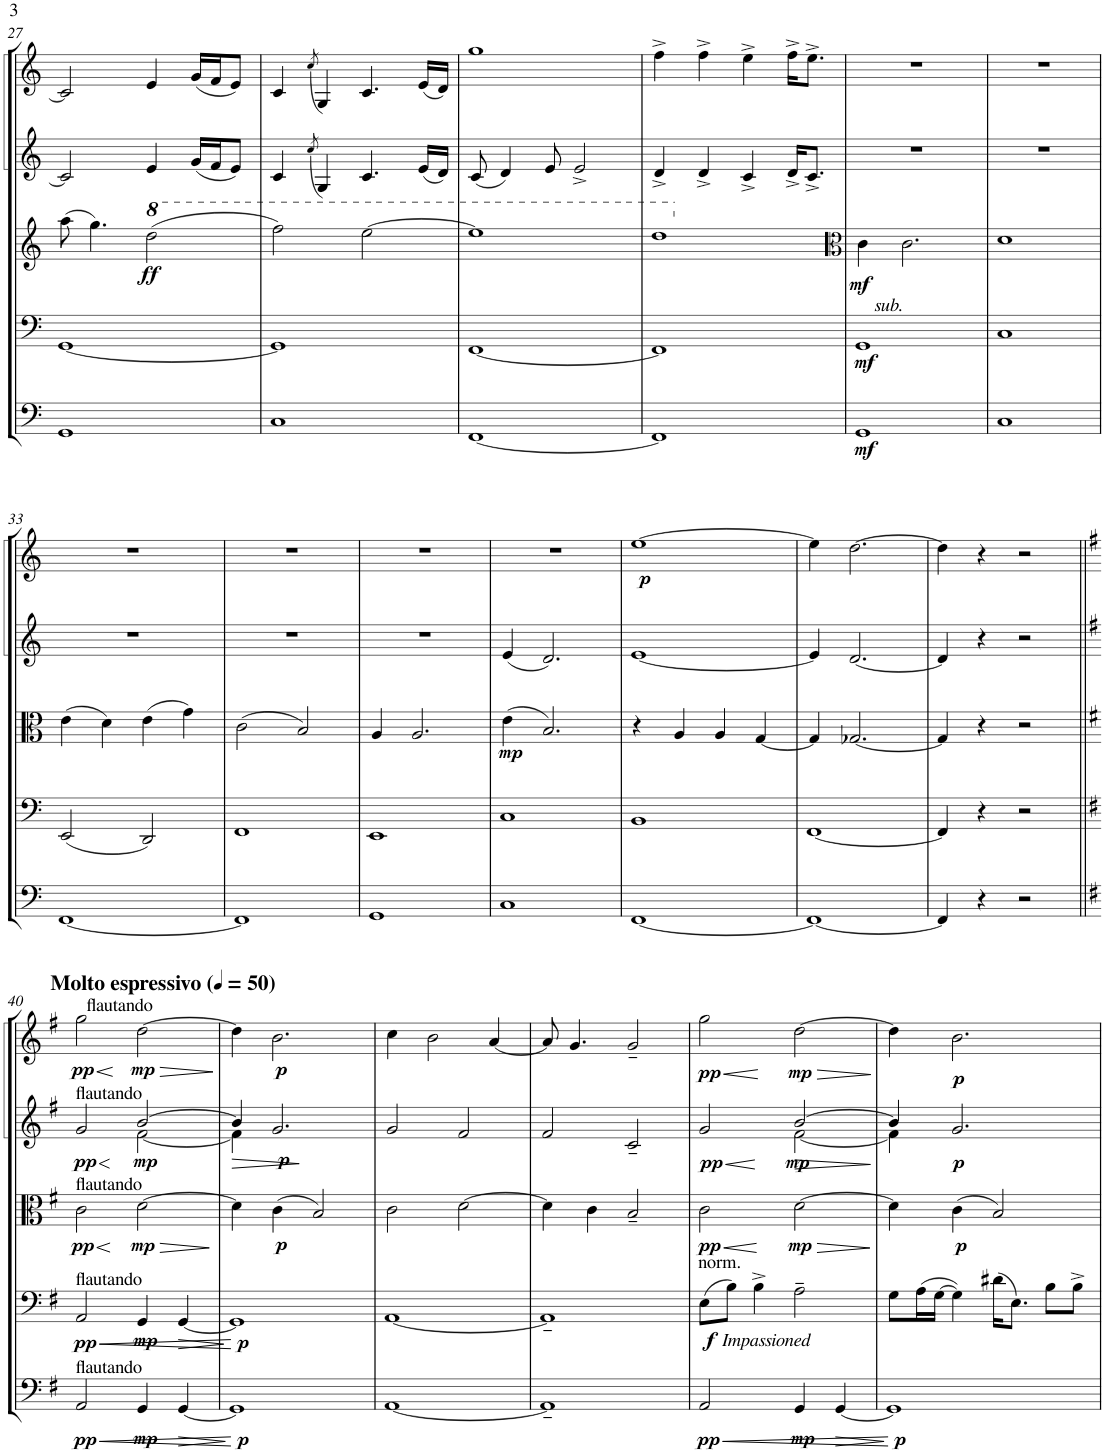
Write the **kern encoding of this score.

**kern	**dynam	**kern	**dynam	**kern	**dynam	**kern	**dynam	**kern	**dynam
*part5	*part5	*part4	*part4	*part3	*part3	*part2	*part2	*part1	*part1
*staff5	*staff5	*staff4	*staff4	*staff3	*staff3	*staff2	*staff2	*staff1	*staff1
*I"Bass	*	*I"Cello	*	*I"Viola	*	*I"Violin II	*	*I"Violin I	*
!!LO:PB:g=z
*clefF4	*	*clefF4	*	*clefG2	*	*clefG2	*	*clefG2	*
*Trd7c12	*	*	*	*	*	*	*	*	*
*k[]	*	*k[]	*	*k[]	*	*k[]	*	*k[]	*
*M4/4	*	*M4/4	*	*M4/4	*	*M4/4	*	*M4/4	*
=27	=27	=27	=27	=27	=27	=27	=27	=27	=27
!	!	!	!	!	!	!	!	!LO:TX:a:t=3	!
1GG	.	[1GG	.	(8aa\	.	2c/]	.	2c/]	.
.	.	.	.	4.gg\)	.	.	.	.	.
*	*	*	*	*8va	*	*	*	*	*
!	!	!	!	!	!LO:DY:b	!	!	!	!
.	.	.	.	(2ddd\	ff	4e/	.	4e/	.
.	.	.	.	.	.	(16g/LL	.	(16g/LL	.
.	.	.	.	.	.	16f/J	.	16f/J	.
.	.	.	.	.	.	8e/J)	.	8e/J)	.
=28	=28	=28	=28	=28	=28	=28	=28	=28	=28
1C	.	1GG]	.	2fff\)	.	4c/	.	4c/	.
.	.	.	.	.	.	(8qcc/	.	(8qcc/	.
.	.	.	.	.	.	4G/)	.	4G/)	.
.	.	.	.	[2eee\	.	4.c/	.	4.c/	.
.	.	.	.	.	.	(16e/LL	.	(16e/LL	.
.	.	.	.	.	.	16d/JJ)	.	16d/JJ)	.
=29	=29	=29	=29	=29	=29	=29	=29	=29	=29
[1FF	.	[1FF	.	1eee]	.	(8c/	.	1gg	.
.	.	.	.	.	.	4d/)	.	.	.
.	.	.	.	.	.	8e/	.	.	.
.	.	.	.	.	.	2e^/	.	.	.
=30	=30	=30	=30	=30	=30	=30	=30	=30	=30
1FF]	.	1FF]	.	1ddd	.	4d^/	.	4ff^\	.
.	.	.	.	.	.	4d^/	.	4ff^\	.
.	.	.	.	.	.	4c^/	.	4ee^\	.
.	.	.	.	.	.	16d^/KL	.	16ff^\KL	.
.	.	.	.	.	.	8.c^/J	.	8.ee^\J	.
=31	=31	=31	=31	=31	=31	=31	=31	=31	=31
*	*	*	*	*clefC3	*	*	*	*	*
*	*	*	*	*X8va	*	*	*	*	*
!	!	!	!	!LO:TX:b:i:t=sub.	!	!	!	!	!
!	!LO:DY:b	!	!LO:DY:b	!	!LO:DY:b	!	!	!	!
1GG	mf	1GG	mf	4c\	mf	1r	.	1r	.
.	.	.	.	2.c\	.	.	.	.	.
=32	=32	=32	=32	=32	=32	=32	=32	=32	=32
1C	.	1C	.	1d	.	1r	.	1r	.
!!LO:LB:g=z
=33	=33	=33	=33	=33	=33	=33	=33	=33	=33
[1FF	.	(2EE/	.	(4e\	.	1r	.	1r	.
.	.	.	.	4d\)	.	.	.	.	.
.	.	2DD/)	.	(4e\	.	.	.	.	.
.	.	.	.	4g\)	.	.	.	.	.
=34	=34	=34	=34	=34	=34	=34	=34	=34	=34
1FF]	.	1FF	.	(2c\	.	1r	.	1r	.
.	.	.	.	2B/)	.	.	.	.	.
=35	=35	=35	=35	=35	=35	=35	=35	=35	=35
1GG	.	1EE	.	4A/	.	1r	.	1r	.
.	.	.	.	2.A/	.	.	.	.	.
=36	=36	=36	=36	=36	=36	=36	=36	=36	=36
!	!	!	!	!	!LO:DY:b	!	!	!	!
1C	.	1C	.	(4e\	mp	(4e/	.	1r	.
.	.	.	.	2.B/)	.	2.d/)	.	.	.
=37	=37	=37	=37	=37	=37	=37	=37	=37	=37
!	!	!	!	!	!	!	!	!	!LO:DY:b
[1FF	.	1BB	.	4r	.	[1e	.	[1ee	p
.	.	.	.	4A/	.	.	.	.	.
.	.	.	.	4A/	.	.	.	.	.
.	.	.	.	[4G/	.	.	.	.	.
=38	=38	=38	=38	=38	=38	=38	=38	=38	=38
1FF_	.	[1FF	.	4G/]	.	4e/]	.	4ee\]	.
.	.	.	.	[2.G-X/	.	[2.d/	.	[2.dd\	.
=39	=39	=39	=39	=39	=39	=39	=39	=39	=39
4FF/]	.	4FF/]	.	4G-/]	.	4d/]	.	4dd\]	.
4r	.	4r	.	4r	.	4r	.	4r	.
2r	.	2r	.	2r	.	2r	.	2r	.
!!LO:LB:g=z
=40||	=40||	=40||	=40||	=40||	=40||	=40||	=40||	=40||	=40||
*k[f#]	*	*k[f#]	*	*k[f#]	*	*k[f#]	*	*k[f#]	*
*	*	*	*	*	*	*	*	*MM50	*
!	!	!	!	!	!	!	!	!LO:TX:a:t=Molto espressivo	!
!	!	!	!	!	!	!	!	!LO:TX:a:t=flautando	!
!	!	!	!	!	!	!LO:TX:a:t=flautando	!	!	!
!	!	!	!	!LO:TX:a:t=flautando	!	!	!	!	!
!	!	!LO:TX:a:t=flautando	!	!	!	!	!	!	!
!LO:TX:a:t=flautando	!	!	!	!	!	!	!	!	!
!	!LO:HP:b	!	!LO:HP:b	!	!LO:HP:b	!	!LO:HP:b	!	!LO:HP:b
*	*	*	*	*	*	*^	*	*	*
!	!LO:DY:n=1:b	!	!LO:DY:n=1:b	!	!LO:DY:n=1:b	!	!	!LO:DY:n=1:b	!	!LO:DY:n=1:b
2AA/	< pp	2AA/	< pp	2c\	< pp	2g/	2ryy	< pp	2gg\	< pp
!	!LO:DY:n=2:b	!	!LO:DY:n=2:b	!	!LO:HP:b	!	!	!	!	!LO:HP:b
!	!	!	!	!	!LO:DY:n=2:b	!	!	!LO:DY:n=2:b	!	!LO:DY:n=2:b
4GG/	mp	4GG/	mp	[2d\	> mp	[2b/	[2f#\	mp	[2dd\	> mp
!	!LO:HP:b	!	!LO:HP:b	!	!	!	!	!	!	!
[4GG/	>	[4GG/	>	.	.	.	.	.	.	.
*	*	*	*	*	*	*v	*v	*	*	*
.	[ ]	.	[ ]	.	[ ]	.	[	.	[ ]
=41	=41	=41	=41	=41	=41	=41	=41	=41	=41
!	!LO:DY:b	!	!LO:DY:b	!	!	!	!LO:HP:b	!	!
*	*	*	*	*	*	*^	*	*	*
1GG]	p	1GG]	p	4d\]	.	4b/]	4f#\]	>	4dd\]	.
!	!	!	!	!	!LO:DY:b	!	!	!LO:DY:b	!	!LO:DY:b
.	.	.	.	(4c\	p	2.g/	2.ryy	p	2.b\	p
.	.	.	.	2B/)	.	.	.	.	.	.
*	*	*	*	*	*	*v	*v	*	*	*
.	.	.	.	.	.	.	]	.	.
=42	=42	=42	=42	=42	=42	=42	=42	=42	=42
[1AA	.	[1AA	.	2c\	.	2g/	.	4cc\	.
.	.	.	.	.	.	.	.	2b\	.
.	.	.	.	[2d\	.	2f#/	.	.	.
.	.	.	.	.	.	.	.	[4a/	.
=43	=43	=43	=43	=43	=43	=43	=43	=43	=43
1AA~]	.	1AA~]	.	4d\]	.	2f#/	.	8a/]	.
.	.	.	.	.	.	.	.	4.g/	.
.	.	.	.	4c\	.	.	.	.	.
.	.	.	.	2B~/	.	2c~/	.	2g~/	.
=44	=44	=44	=44	=44	=44	=44	=44	=44	=44
!	!	!LO:TX:a:t=norm.	!	!	!	!	!	!	!
!	!	!LO:TX:b:i:t=Impassioned	!	!	!	!	!	!	!
!	!LO:HP:b	!	!	!	!LO:HP:b	!	!LO:HP:b	!	!LO:HP:b
*	*	*	*	*	*	*^	*	*	*
!	!LO:DY:n=1:b	!	!LO:DY:b	!	!LO:DY:n=1:b	!	!	!LO:DY:n=1:b	!	!LO:DY:n=1:b
2AA/	< pp	(8E\L	f	2c\	< pp	2g/	2ryy	< pp	2gg\	< pp
.	.	8B\J)	.	.	.	.	.	.	.	.
.	.	4B^\	.	.	.	.	.	.	.	.
!	!LO:DY:n=2:b	!	!	!	!LO:HP:b	!	!	!LO:HP:b	!	!LO:HP:b
!	!	!	!	!	!LO:DY:n=2:b	!	!	!LO:DY:n=2:b	!	!LO:DY:n=2:b
4GG/	mp	2A~\	.	[2d\	> mp	[2b/	[2f#\	> mp	[2dd\	> mp
!	!LO:HP:b	!	!	!	!	!	!	!	!	!
[4GG/	>	.	.	.	.	.	.	.	.	.
*	*	*	*	*	*	*v	*v	*	*	*
.	[ ]	.	.	.	[ ]	.	[ ]	.	[ ]
=45	=45	=45	=45	=45	=45	=45	=45	=45	=45
*	*	*	*	*	*	*^	*	*	*
!	!LO:DY:b	!	!	!	!	!	!	!	!	!
1GG]	p	8G\L	.	4d\]	.	4b/]	4f#\]	.	4dd\]	.
.	.	(16A\L	.	.	.	.	.	.	.	.
.	.	[16G\JJ	.	.	.	.	.	.	.	.
!	!	!	!	!	!LO:DY:b	!	!	!LO:DY:b	!	!LO:DY:b
.	.	4G\])	.	(4c\	p	2.g/	2.ryy	p	2.b\	p
.	.	(16d#X\KL	.	2B/)	.	.	.	.	.	.
.	.	8.E\J)	.	.	.	.	.	.	.	.
.	.	8B\L	.	.	.	.	.	.	.	.
.	.	8B^\J	.	.	.	.	.	.	.	.
*	*	*	*	*	*	*v	*v	*	*	*
=	=	=	=	=	=	=	=	=	=
*-	*-	*-	*-	*-	*-	*-	*-	*-	*-
